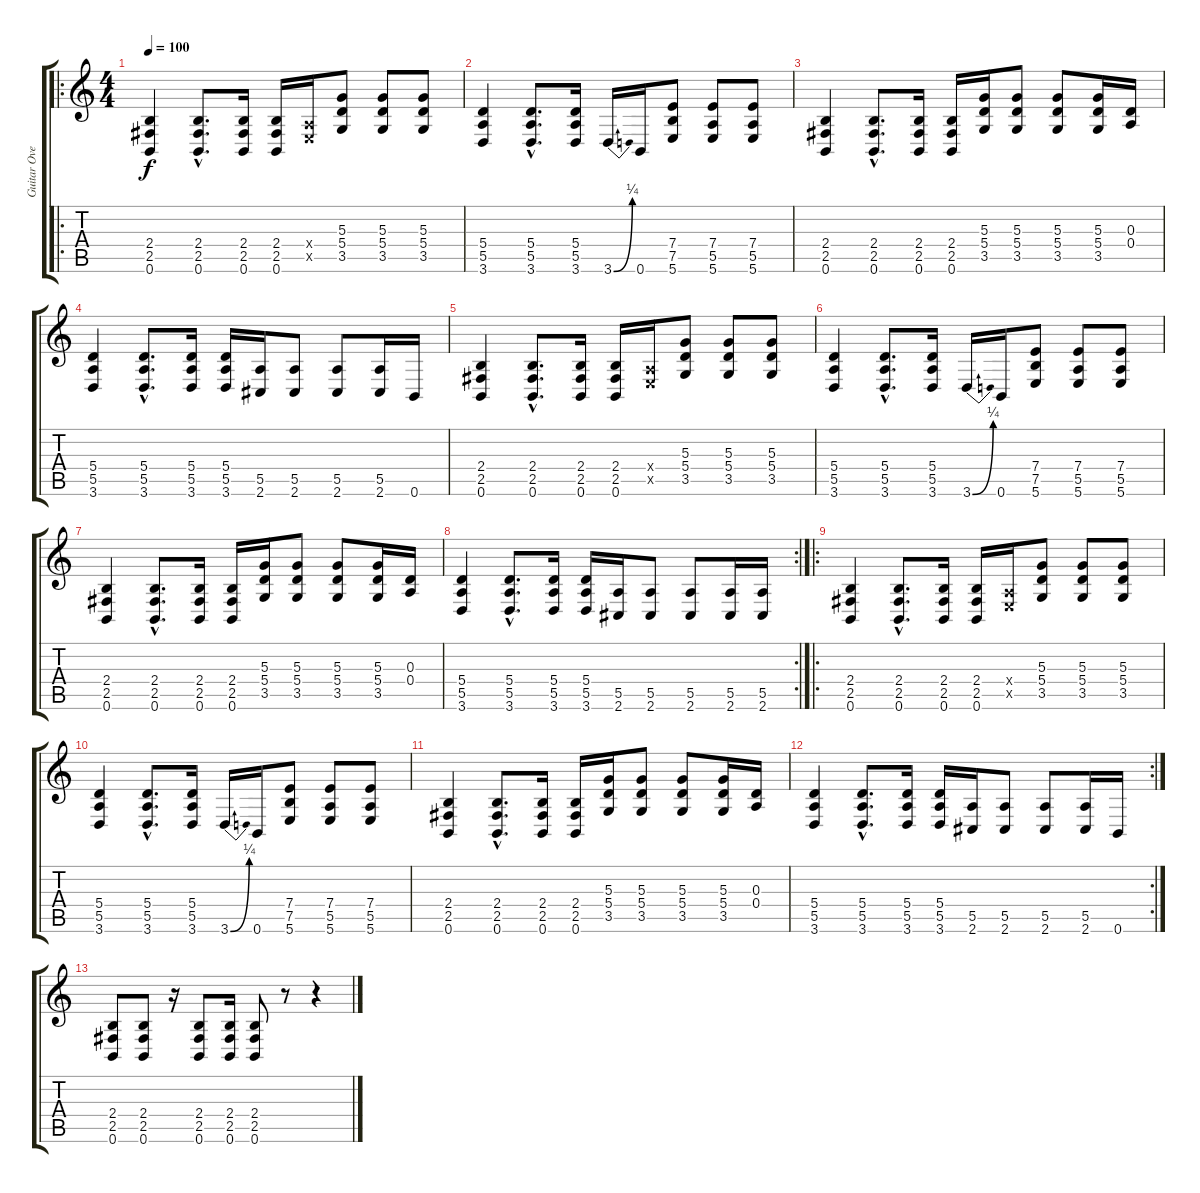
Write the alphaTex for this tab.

\track ("Guitar Overdubs" "Guitar Ove") {instrument distortionguitar}
\staff {score tabs}
\tuning (B3 Gb3 D3 A2 E2 B1) {hide}
\ro
\ts (4 4)
\tempo 100
\clef g2
\ks c
(2.4 2.5 0.6).4{dy f} (2.4{hac} 2.5{hac} 0.6{hac}).8{d} (2.4 2.5 0.6).16 (2.4 2.5 0.6).16 (0.4{x} 0.5{x}).16 (5.3 5.4 3.5).8 (5.3 5.4 3.5).8 (5.3 5.4 3.5).8 |
(5.4 5.5 3.6).4 (5.4{hac} 5.5{hac} 3.6{hac}).8{d} (5.4 5.5 3.6).16 3.6{be (bend 0 0 60 1)}.16 0.6.16 (7.4 7.5 5.6).8 (7.4 5.5 5.6).8 (7.4 5.5 5.6).8 |
(2.4 2.5 0.6).4 (2.4{hac} 2.5{hac} 0.6{hac}).8{d} (2.4 2.5 0.6).16 (2.4 2.5 0.6).16 (5.3 5.4 3.5).16 (5.3 5.4 3.5).8 (5.3 5.4 3.5).8 (5.3 5.4 3.5).16 (0.3 0.4).16 |
(5.4 5.5 3.6).4 (5.4{hac} 5.5{hac} 3.6{hac}).8{d} (5.4 5.5 3.6).16 (5.4 5.5 3.6).16 (5.5 2.6).16 (5.5 2.6).8 (5.5 2.6).8 (5.5 2.6).16 0.6.16 |
(2.4 2.5 0.6).4 (2.4{hac} 2.5{hac} 0.6{hac}).8{d} (2.4 2.5 0.6).16 (2.4 2.5 0.6).16 (0.4{x} 0.5{x}).16 (5.3 5.4 3.5).8 (5.3 5.4 3.5).8 (5.3 5.4 3.5).8 |
(5.4 5.5 3.6).4 (5.4{hac} 5.5{hac} 3.6{hac}).8{d} (5.4 5.5 3.6).16 3.6{be (bend 0 0 60 1)}.16 0.6.16 (7.4 7.5 5.6).8 (7.4 5.5 5.6).8 (7.4 5.5 5.6).8 |
(2.4 2.5 0.6).4 (2.4{hac} 2.5{hac} 0.6{hac}).8{d} (2.4 2.5 0.6).16 (2.4 2.5 0.6).16 (5.3 5.4 3.5).16 (5.3 5.4 3.5).8 (5.3 5.4 3.5).8 (5.3 5.4 3.5).16 (0.3 0.4).16 |
\rc 2
(5.4 5.5 3.6).4 (5.4{hac} 5.5{hac} 3.6{hac}).8{d} (5.4 5.5 3.6).16 (5.4 5.5 3.6).16 (5.5 2.6).16 (5.5 2.6).8 (5.5 2.6).8 (5.5 2.6).16 (5.5 2.6).16 |
\ro
(2.4 2.5 0.6).4 (2.4{hac} 2.5{hac} 0.6{hac}).8{d} (2.4 2.5 0.6).16 (2.4 2.5 0.6).16 (0.4{x} 0.5{x}).16 (5.3 5.4 3.5).8 (5.3 5.4 3.5).8 (5.3 5.4 3.5).8 |
(5.4 5.5 3.6).4 (5.4{hac} 5.5{hac} 3.6{hac}).8{d} (5.4 5.5 3.6).16 3.6{be (bend 0 0 60 1)}.16 0.6.16 (7.4 7.5 5.6).8 (7.4 5.5 5.6).8 (7.4 5.5 5.6).8 |
(2.4 2.5 0.6).4 (2.4{hac} 2.5{hac} 0.6{hac}).8{d} (2.4 2.5 0.6).16 (2.4 2.5 0.6).16 (5.3 5.4 3.5).16 (5.3 5.4 3.5).8 (5.3 5.4 3.5).8 (5.3 5.4 3.5).16 (0.3 0.4).16 |
\rc 2
(5.4 5.5 3.6).4 (5.4{hac} 5.5{hac} 3.6{hac}).8{d} (5.4 5.5 3.6).16 (5.4 5.5 3.6).16 (5.5 2.6).16 (5.5 2.6).8 (5.5 2.6).8 (5.5 2.6).16 0.6.16 |
(2.4 2.5 0.6).8 (2.4 2.5 0.6).8 r.16 (2.4 2.5 0.6).8 (2.4 2.5 0.6).16 (2.4 2.5 0.6).8 r.8 r.4
